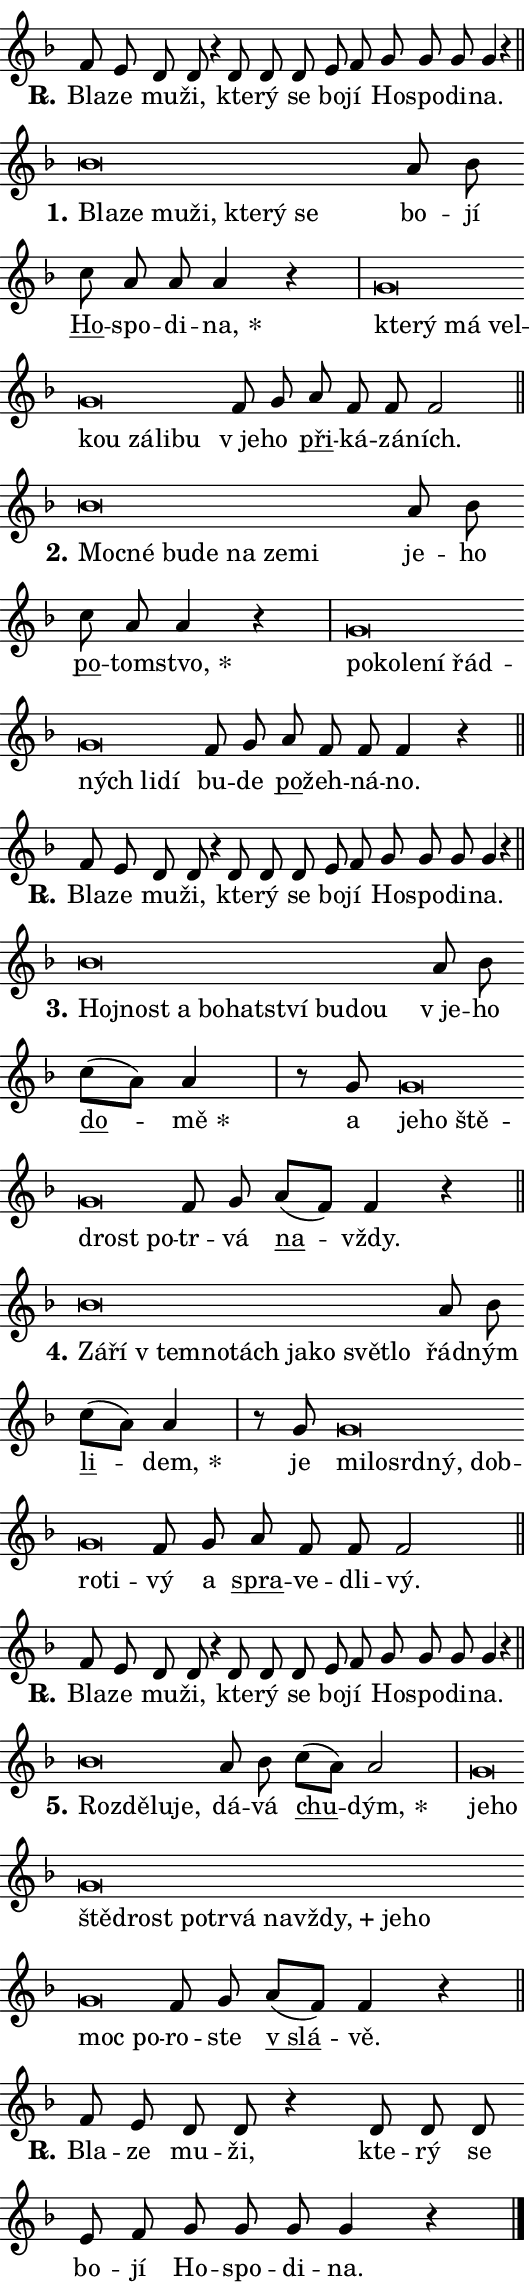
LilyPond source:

\version "2.24.0"
\header { tagline = "" }
\paper {
  indent = 0\cm
  top-margin = 0\cm
  right-margin = 0.13\cm % to fit lyric hyphens
  bottom-margin = 0\cm
  left-margin = 0\cm
  paper-width = 9\cm
  page-breaking = #ly:one-page-breaking
  system-system-spacing.basic-distance = #11
  score-system-spacing.basic-distance = #11
  ragged-last = ##f
}


%% Author: Thomas Morley
%% https://lists.gnu.org/archive/html/lilypond-user/2020-05/msg00002.html
#(define (line-position grob)
"Returns position of @var[grob} in current system:
   @code{'start}, if at first time-step
   @code{'end}, if at last time-step
   @code{'middle} otherwise
"
  (let* ((col (ly:item-get-column grob))
         (ln (ly:grob-object col 'left-neighbor))
         (rn (ly:grob-object col 'right-neighbor))
         (col-to-check-left (if (ly:grob? ln) ln col))
         (col-to-check-right (if (ly:grob? rn) rn col))
         (break-dir-left
           (and
             (ly:grob-property col-to-check-left 'non-musical #f)
             (ly:item-break-dir col-to-check-left)))
         (break-dir-right
           (and
             (ly:grob-property col-to-check-right 'non-musical #f)
             (ly:item-break-dir col-to-check-right))))
        (cond ((eqv? 1 break-dir-left) 'start)
              ((eqv? -1 break-dir-right) 'end)
              (else 'middle))))

#(define (tranparent-at-line-position vctor)
  (lambda (grob)
  "Relying on @code{line-position} select the relevant enry from @var{vctor}.
Used to determine transparency,"
    (case (line-position grob)
      ((end) (not (vector-ref vctor 0)))
      ((middle) (not (vector-ref vctor 1)))
      ((start) (not (vector-ref vctor 2))))))

noteHeadBreakVisibility =
#(define-music-function (break-visibility)(vector?)
"Makes @code{NoteHead}s transparent relying on @var{break-visibility}"
#{
  \override NoteHead.transparent =
    #(tranparent-at-line-position break-visibility)
#})

#(define delete-ledgers-for-transparent-note-heads
  (lambda (grob)
    "Reads whether a @code{NoteHead} is transparent.
If so this @code{NoteHead} is removed from @code{'note-heads} from
@var{grob}, which is supposed to be @code{LedgerLineSpanner}.
As a result ledgers are not printed for this @code{NoteHead}"
    (let* ((nhds-array (ly:grob-object grob 'note-heads))
           (nhds-list
             (if (ly:grob-array? nhds-array)
                 (ly:grob-array->list nhds-array)
                 '()))
           ;; Relies on the transparent-property being done before
           ;; Staff.LedgerLineSpanner.after-line-breaking is executed.
           ;; This is fragile ...
           (to-keep
             (remove
               (lambda (nhd)
                 (ly:grob-property nhd 'transparent #f))
               nhds-list)))
      ;; TODO find a better method to iterate over grob-arrays, similiar
      ;; to filter/remove etc for lists
      ;; For now rebuilt from scratch
      (set! (ly:grob-object grob 'note-heads)  '())
      (for-each
        (lambda (nhd)
          (ly:pointer-group-interface::add-grob grob 'note-heads nhd))
        to-keep))))

squashNotes = {
  \override NoteHead.X-extent = #'(-0.2 . 0.2)
  \override NoteHead.Y-extent = #'(-0.75 . 0)
  \override NoteHead.stencil =
    #(lambda (grob)
       (let ((pos (ly:grob-property grob 'staff-position)))
         (begin
           (if (< pos -7) (display "ERROR: Lower brevis then expected\n") (display ""))
           (if (<= pos -6) ly:text-interface::print ly:note-head::print))))
}
unSquashNotes = {
  \revert NoteHead.X-extent
  \revert NoteHead.Y-extent
  \revert NoteHead.stencil
}

hideNotes = \noteHeadBreakVisibility #begin-of-line-visible
unHideNotes = \noteHeadBreakVisibility #all-visible

% work-around for resetting accidentals
% https://lilypond.org/doc/v2.23/Documentation/notation/displaying-rhythms#unmetered-music
cadenzaMeasure = {
  \cadenzaOff
  \partial 1024 s1024
  \cadenzaOn
}

#(define-markup-command (accent layout props text) (markup?)
  "Underline accented syllable"
  (interpret-markup layout props
    #{\markup \override #'(offset . 4.3) \underline { #text }#}))

responsum = \markup \concat {
  "R" \hspace #-1.05 \path #0.1 #'((moveto 0 0.07) (lineto 0.9 0.8)) \hspace #0.05 "."
}

spaceSize = #0.6828661417322834 % exact space size for TeX Gyre Schola

\layout {
  \context {
    \Staff
    \remove "Time_signature_engraver"
    \override LedgerLineSpanner.after-line-breaking = #delete-ledgers-for-transparent-note-heads
  }
  \context {
    \Lyrics {
      \override LyricSpace.minimum-distance = \spaceSize
      \override LyricText.font-name = #"TeX Gyre Schola"
      \override LyricText.font-size = 1
      \override StanzaNumber.font-name = #"TeX Gyre Schola Bold"
      \override StanzaNumber.font-size = 1
    }
  }
  \context {
    \Score 
    \override NoteHead.text =
      #(lambda (grob) 
        (let ((pos (ly:grob-property grob 'staff-position)))
          #{\markup {
            \combine
              \halign #-0.55 \raise #(if (= pos -6) 0 0.5) \override #'(thickness . 2) \draw-line #'(3.2 . 0)
              \musicglyph "noteheads.sM1"
          }#}))
  }
}

% magnetic-lyrics.ily
%
%   written by
%     Jean Abou Samra <jean@abou-samra.fr>
%     Werner Lemberg <wl@gnu.org>
%
%   adapted by
%     Jiri Hon <jiri.hon@gmail.com>
%
% Version 2022-Apr-15

% https://www.mail-archive.com/lilypond-user@gnu.org/msg149350.html

#(define (Left_hyphen_pointer_engraver context)
   "Collect syllable-hyphen-syllable occurrences in lyrics and store
them in properties.  This engraver only looks to the left.  For
example, if the lyrics input is @code{foo -- bar}, it does the
following.

@itemize @bullet
@item
Set the @code{text} property of the @code{LyricHyphen} grob between
@q{foo} and @q{bar} to @code{foo}.

@item
Set the @code{left-hyphen} property of the @code{LyricText} grob with
text @q{foo} to the @code{LyricHyphen} grob between @q{foo} and
@q{bar}.
@end itemize

Use this auxiliary engraver in combination with the
@code{lyric-@/text::@/apply-@/magnetic-@/offset!} hook."
   (let ((hyphen #f)
         (text #f))
     (make-engraver
      (acknowledgers
       ((lyric-syllable-interface engraver grob source-engraver)
        (set! text grob)))
      (end-acknowledgers
       ((lyric-hyphen-interface engraver grob source-engraver)
        ;(when (not (grob::has-interface grob 'lyric-space-interface))
          (set! hyphen grob)));)
      ((stop-translation-timestep engraver)
       (when (and text hyphen)
         (ly:grob-set-object! text 'left-hyphen hyphen))
       (set! text #f)
       (set! hyphen #f)))))

#(define (lyric-text::apply-magnetic-offset! grob)
   "If the space between two syllables is less than the value in
property @code{LyricText@/.details@/.squash-threshold}, move the right
syllable to the left so that it gets concatenated with the left
syllable.

Use this function as a hook for
@code{LyricText@/.after-@/line-@/breaking} if the
@code{Left_@/hyphen_@/pointer_@/engraver} is active."
   (let ((hyphen (ly:grob-object grob 'left-hyphen #f)))
     (when hyphen
       (let ((left-text (ly:spanner-bound hyphen LEFT)))
         (when (grob::has-interface left-text 'lyric-syllable-interface)
           (let* ((common (ly:grob-common-refpoint grob left-text X))
                  (this-x-ext (ly:grob-extent grob common X))
                  (left-x-ext
                   (begin
                     ;; Trigger magnetism for left-text.
                     (ly:grob-property left-text 'after-line-breaking)
                     (ly:grob-extent left-text common X)))
                  ;; `delta` is the gap width between two syllables.
                  (delta (- (interval-start this-x-ext)
                            (interval-end left-x-ext)))
                  (details (ly:grob-property grob 'details))
                  (threshold (assoc-get 'squash-threshold details 0.2)))
             (when (< delta threshold)
               (let* (;; We have to manipulate the input text so that
                      ;; ligatures crossing syllable boundaries are not
                      ;; disabled.  For languages based on the Latin
                      ;; script this is essentially a beautification.
                      ;; However, for non-Western scripts it can be a
                      ;; necessity.
                      (lt (ly:grob-property left-text 'text))
                      (rt (ly:grob-property grob 'text))
                      (is-space (grob::has-interface hyphen 'lyric-space-interface))
                      (space (if is-space " " ""))
                      (extra-delta (if is-space spaceSize 0))
                      ;; Append new syllable.
                      (ltrt-space (if (and (string? lt) (string? rt))
                                (string-append lt space rt)
                                (make-concat-markup (list lt space rt))))
                      ;; Right-align `ltrt` to the right side.
                      (ltrt-space-markup (grob-interpret-markup
                               grob
                               (make-translate-markup
                                (cons (interval-length this-x-ext) 0)
                                (make-right-align-markup ltrt-space)))))
                 (begin
                   ;; Don't print `left-text`.
                   (ly:grob-set-property! left-text 'stencil #f)
                   ;; Set text and stencil (which holds all collected
                   ;; syllables so far) and shift it to the left.
                   (ly:grob-set-property! grob 'text ltrt-space)
                   (ly:grob-set-property! grob 'stencil ltrt-space-markup)
                   (ly:grob-translate-axis! grob (- (- delta extra-delta)) X))))))))))


#(define (lyric-hyphen::displace-bounds-first grob)
   ;; Make very sure this callback isn't triggered too early.
   (let ((left (ly:spanner-bound grob LEFT))
         (right (ly:spanner-bound grob RIGHT)))
     (ly:grob-property left 'after-line-breaking)
     (ly:grob-property right 'after-line-breaking)
     (ly:lyric-hyphen::print grob)))

squashThreshold = #0.4

\layout {
  \context {
    \Lyrics
    \consists #Left_hyphen_pointer_engraver
    \override LyricText.after-line-breaking =
      #lyric-text::apply-magnetic-offset!
    \override LyricHyphen.stencil = #lyric-hyphen::displace-bounds-first
    \override LyricText.details.squash-threshold = \squashThreshold
    \override LyricHyphen.minimum-distance = 0
    \override LyricHyphen.minimum-length = \squashThreshold
  }
}

squashText = \override LyricText.details.squash-threshold = 9999
unSquashText = \override LyricText.details.squash-threshold = \squashThreshold

leftText = \override LyricText.self-alignment-X = #LEFT
unLeftText = \revert LyricText.self-alignment-X

starOffset = #(lambda (grob) 
                (let ((x_offset (ly:self-alignment-interface::aligned-on-x-parent grob)))
                  (if (= x_offset 0) 0 (+ x_offset 1.2))))

star = #(define-music-function (syllable)(string?)
"Append star separator at the end of a syllable"
#{
  \once \override LyricText.X-offset = #starOffset
  \lyricmode { \markup {
    #syllable
    \override #'((font-name . "TeX Gyre Schola Bold")) \hspace #0.2 \lower #0.65 \larger "*"
  } }
#})

starAccent = #(define-music-function (syllable)(string?)
"Append star separator at the end of a syllable and make accent"
#{
  \once \override LyricText.X-offset = #starOffset
  \lyricmode { \markup {
    \accent #syllable
    \override #'((font-name . "TeX Gyre Schola Bold")) \hspace #0.2 \lower #0.65 \larger "*"
  } }
#})

breath = #(define-music-function (syllable)(string?)
"Append breathing indicator at the end of a syllable"
#{
  \lyricmode { \markup { #syllable "+" } }
#})

optionalBreath = #(define-music-function (syllable)(string?)
"Append optional breathing indicator at the end of a syllable"
#{
  \lyricmode { \markup { #syllable "(+)" } }
#})


\score {
    <<
        \new Voice = "melody" { \cadenzaOn \key f \major \relative { f'8 e d d r4 \bar "" d8 d d \bar "" e f \bar "" g g g g4 r \cadenzaMeasure \bar "||" \break } }
        \new Lyrics \lyricsto "melody" { \lyricmode { \set stanza = \responsum
Bla -- ze mu -- ži, kte -- rý se bo -- jí Ho -- spo -- di -- na. } }
    >>
    \layout {}
}

\score {
    <<
        \new Voice = "melody" { \cadenzaOn \key f \major \relative { \squashNotes bes'\breve*1/16 \hideNotes \breve*1/16 \bar "" \breve*1/16 \bar "" \breve*1/16 \bar "" \breve*1/16 \bar "" \breve*1/16 \breve*1/16 \bar "" \unHideNotes \unSquashNotes a8 bes \bar "" c a a a4 r \cadenzaMeasure \bar "|" \squashNotes g\breve*1/16 \hideNotes \breve*1/16 \bar "" \breve*1/16 \bar "" \breve*1/16 \bar "" \breve*1/16 \bar "" \breve*1/16 \bar "" \breve*1/16 \breve*1/16 \bar "" \unHideNotes \unSquashNotes f8 g \bar "" a f f f2 \cadenzaMeasure \bar "||" \break } }
        \new Lyrics \lyricsto "melody" { \lyricmode { \set stanza = "1."
\leftText Bla -- \squashText ze mu -- ži, kte -- rý se \unLeftText \unSquashText bo -- jí \markup \accent Ho -- spo -- di -- \star na, \leftText kte -- \squashText rý má vel -- kou zá -- li -- bu \unLeftText \unSquashText "v je" -- ho \markup \accent při -- ká -- zá -- ních. } }
    >>
    \layout {}
}

\score {
    <<
        \new Voice = "melody" { \cadenzaOn \key f \major \relative { \squashNotes bes'\breve*1/16 \hideNotes \breve*1/16 \bar "" \breve*1/16 \bar "" \breve*1/16 \bar "" \breve*1/16 \bar "" \breve*1/16 \breve*1/16 \bar "" \unHideNotes \unSquashNotes a8 bes \bar "" c a a4 r \cadenzaMeasure \bar "|" \squashNotes g\breve*1/16 \hideNotes \breve*1/16 \bar "" \breve*1/16 \bar "" \breve*1/16 \bar "" \breve*1/16 \bar "" \breve*1/16 \bar "" \breve*1/16 \breve*1/16 \bar "" \unHideNotes \unSquashNotes f8 g \bar "" a f f f4 r \cadenzaMeasure \bar "||" \break } }
        \new Lyrics \lyricsto "melody" { \lyricmode { \set stanza = "2."
\leftText Moc -- \squashText né bu -- de na ze -- mi \unLeftText \unSquashText je -- ho \markup \accent po -- tom -- \star stvo, \leftText po -- \squashText ko -- le -- ní řád -- ných li -- dí \unLeftText \unSquashText bu -- de \markup \accent po -- žeh -- ná -- no. } }
    >>
    \layout {}
}

\score {
    <<
        \new Voice = "melody" { \cadenzaOn \key f \major \relative { f'8 e d d r4 \bar "" d8 d d \bar "" e f \bar "" g g g g4 r \cadenzaMeasure \bar "||" \break } }
        \new Lyrics \lyricsto "melody" { \lyricmode { \set stanza = \responsum
Bla -- ze mu -- ži, kte -- rý se bo -- jí Ho -- spo -- di -- na. } }
    >>
    \layout {}
}

\score {
    <<
        \new Voice = "melody" { \cadenzaOn \key f \major \relative { \squashNotes bes'\breve*1/16 \hideNotes \breve*1/16 \bar "" \breve*1/16 \bar "" \breve*1/16 \bar "" \breve*1/16 \bar "" \breve*1/16 \bar "" \breve*1/16 \breve*1/16 \bar "" \unHideNotes \unSquashNotes a8 bes \bar "" c[( a)] a4 \cadenzaMeasure \bar "|" r8 g8 \squashNotes g\breve*1/16 \hideNotes \breve*1/16 \bar "" \breve*1/16 \bar "" \breve*1/16 \breve*1/16 \bar "" \unHideNotes \unSquashNotes f8 g \bar "" a[( f)] f4 r \cadenzaMeasure \bar "||" \break } }
        \new Lyrics \lyricsto "melody" { \lyricmode { \set stanza = "3."
\leftText Hoj -- \squashText nost a bo -- hat -- ství bu -- dou \unLeftText \unSquashText "v je" -- ho \markup \accent do -- \star mě a \leftText je -- \squashText ho ště -- drost po -- \unLeftText \unSquashText tr -- vá \markup \accent na -- vždy. } }
    >>
    \layout {}
}

\score {
    <<
        \new Voice = "melody" { \cadenzaOn \key f \major \relative { \squashNotes bes'\breve*1/16 \hideNotes \breve*1/16 \bar "" \breve*1/16 \bar "" \breve*1/16 \bar "" \breve*1/16 \bar "" \breve*1/16 \bar "" \breve*1/16 \bar "" \breve*1/16 \breve*1/16 \bar "" \unHideNotes \unSquashNotes a8 bes \bar "" c[( a)] a4 \cadenzaMeasure \bar "|" r8 g8 \squashNotes g\breve*1/16 \hideNotes \breve*1/16 \bar "" \breve*1/16 \bar "" \breve*1/16 \bar "" \breve*1/16 \bar "" \breve*1/16 \breve*1/16 \bar "" \unHideNotes \unSquashNotes f8 g \bar "" a f f f2 \cadenzaMeasure \bar "||" \break } }
        \new Lyrics \lyricsto "melody" { \lyricmode { \set stanza = "4."
\leftText Zá -- \squashText ří "v tem" -- no -- tách ja -- ko svět -- lo \unLeftText \unSquashText řád -- ným \markup \accent li -- \star dem, je \leftText mi -- \squashText lo -- srd -- ný, dob -- ro -- ti -- \unLeftText \unSquashText vý a \markup \accent spra -- ve -- dli -- vý. } }
    >>
    \layout {}
}

\score {
    <<
        \new Voice = "melody" { \cadenzaOn \key f \major \relative { f'8 e d d r4 \bar "" d8 d d \bar "" e f \bar "" g g g g4 r \cadenzaMeasure \bar "||" \break } }
        \new Lyrics \lyricsto "melody" { \lyricmode { \set stanza = \responsum
Bla -- ze mu -- ži, kte -- rý se bo -- jí Ho -- spo -- di -- na. } }
    >>
    \layout {}
}

\score {
    <<
        \new Voice = "melody" { \cadenzaOn \key f \major \relative { \squashNotes bes'\breve*1/16 \hideNotes \breve*1/16 \bar "" \breve*1/16 \breve*1/16 \bar "" \unHideNotes \unSquashNotes a8 bes \bar "" c[( a)] a2 \cadenzaMeasure \bar "|" \squashNotes g\breve*1/16 \hideNotes \breve*1/16 \bar "" \breve*1/16 \bar "" \breve*1/16 \bar "" \breve*1/16 \bar "" \breve*1/16 \bar "" \breve*1/16 \bar "" \breve*1/16 \bar "" \breve*1/16 \bar "" \breve*1/16 \bar "" \breve*1/16 \bar "" \breve*1/16 \breve*1/16 \bar "" \unHideNotes \unSquashNotes f8 g \bar "" a[( f)] f4 r \cadenzaMeasure \bar "||" \break } }
        \new Lyrics \lyricsto "melody" { \lyricmode { \set stanza = "5."
\leftText Roz -- \squashText dě -- lu -- je, \unLeftText \unSquashText dá -- vá \markup \accent chu -- \star dým, \leftText je -- \squashText ho ště -- drost po -- tr -- vá na -- \breath "vždy," je -- ho moc po -- \unLeftText \unSquashText ro -- ste \markup \accent "v slá" -- vě. } }
    >>
    \layout {}
}

\score {
    <<
        \new Voice = "melody" { \cadenzaOn \key f \major \relative { f'8 e d d r4 \bar "" d8 d d \bar "" e f \bar "" g g g g4 r \cadenzaMeasure \bar "||" \break } \bar "|." }
        \new Lyrics \lyricsto "melody" { \lyricmode { \set stanza = \responsum
Bla -- ze mu -- ži, kte -- rý se bo -- jí Ho -- spo -- di -- na. } }
    >>
    \layout {}
}
